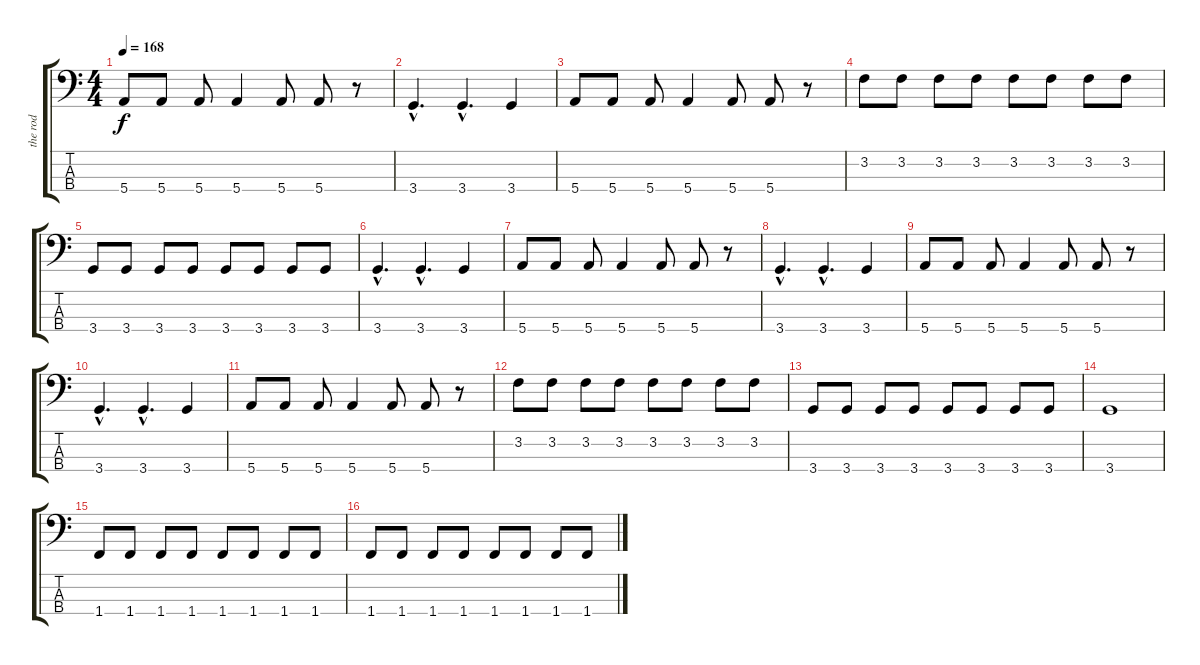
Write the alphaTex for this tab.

\track ("the rod" "the rod") {instrument electricbassfinger}
\staff {score tabs}
\tuning (G2 D2 A1 E1) {hide}
\ts (4 4)
\tempo 168
\clef f4
\ks c
5.4.8{dy f} 5.4.8 5.4.8 5.4.4 5.4.8 5.4.8 r.8 |
3.4{hac}.4{d} 3.4{hac}.4{d} 3.4.4 |
5.4.8 5.4.8 5.4.8 5.4.4 5.4.8 5.4.8 r.8 |
3.2.8 3.2.8 3.2.8 3.2.8 3.2.8 3.2.8 3.2.8 3.2.8 |
3.4.8 3.4.8 3.4.8 3.4.8 3.4.8 3.4.8 3.4.8 3.4.8 |
3.4{hac}.4{d} 3.4{hac}.4{d} 3.4.4 |
5.4.8 5.4.8 5.4.8 5.4.4 5.4.8 5.4.8 r.8 |
3.4{hac}.4{d} 3.4{hac}.4{d} 3.4.4 |
5.4.8 5.4.8 5.4.8 5.4.4 5.4.8 5.4.8 r.8 |
3.4{hac}.4{d} 3.4{hac}.4{d} 3.4.4 |
5.4.8 5.4.8 5.4.8 5.4.4 5.4.8 5.4.8 r.8 |
3.2.8 3.2.8 3.2.8 3.2.8 3.2.8 3.2.8 3.2.8 3.2.8 |
3.4.8 3.4.8 3.4.8 3.4.8 3.4.8 3.4.8 3.4.8 3.4.8 |
3.4.1 |
1.4.8 1.4.8 1.4.8 1.4.8 1.4.8 1.4.8 1.4.8 1.4.8 |
1.4.8 1.4.8 1.4.8 1.4.8 1.4.8 1.4.8 1.4.8 1.4.8
